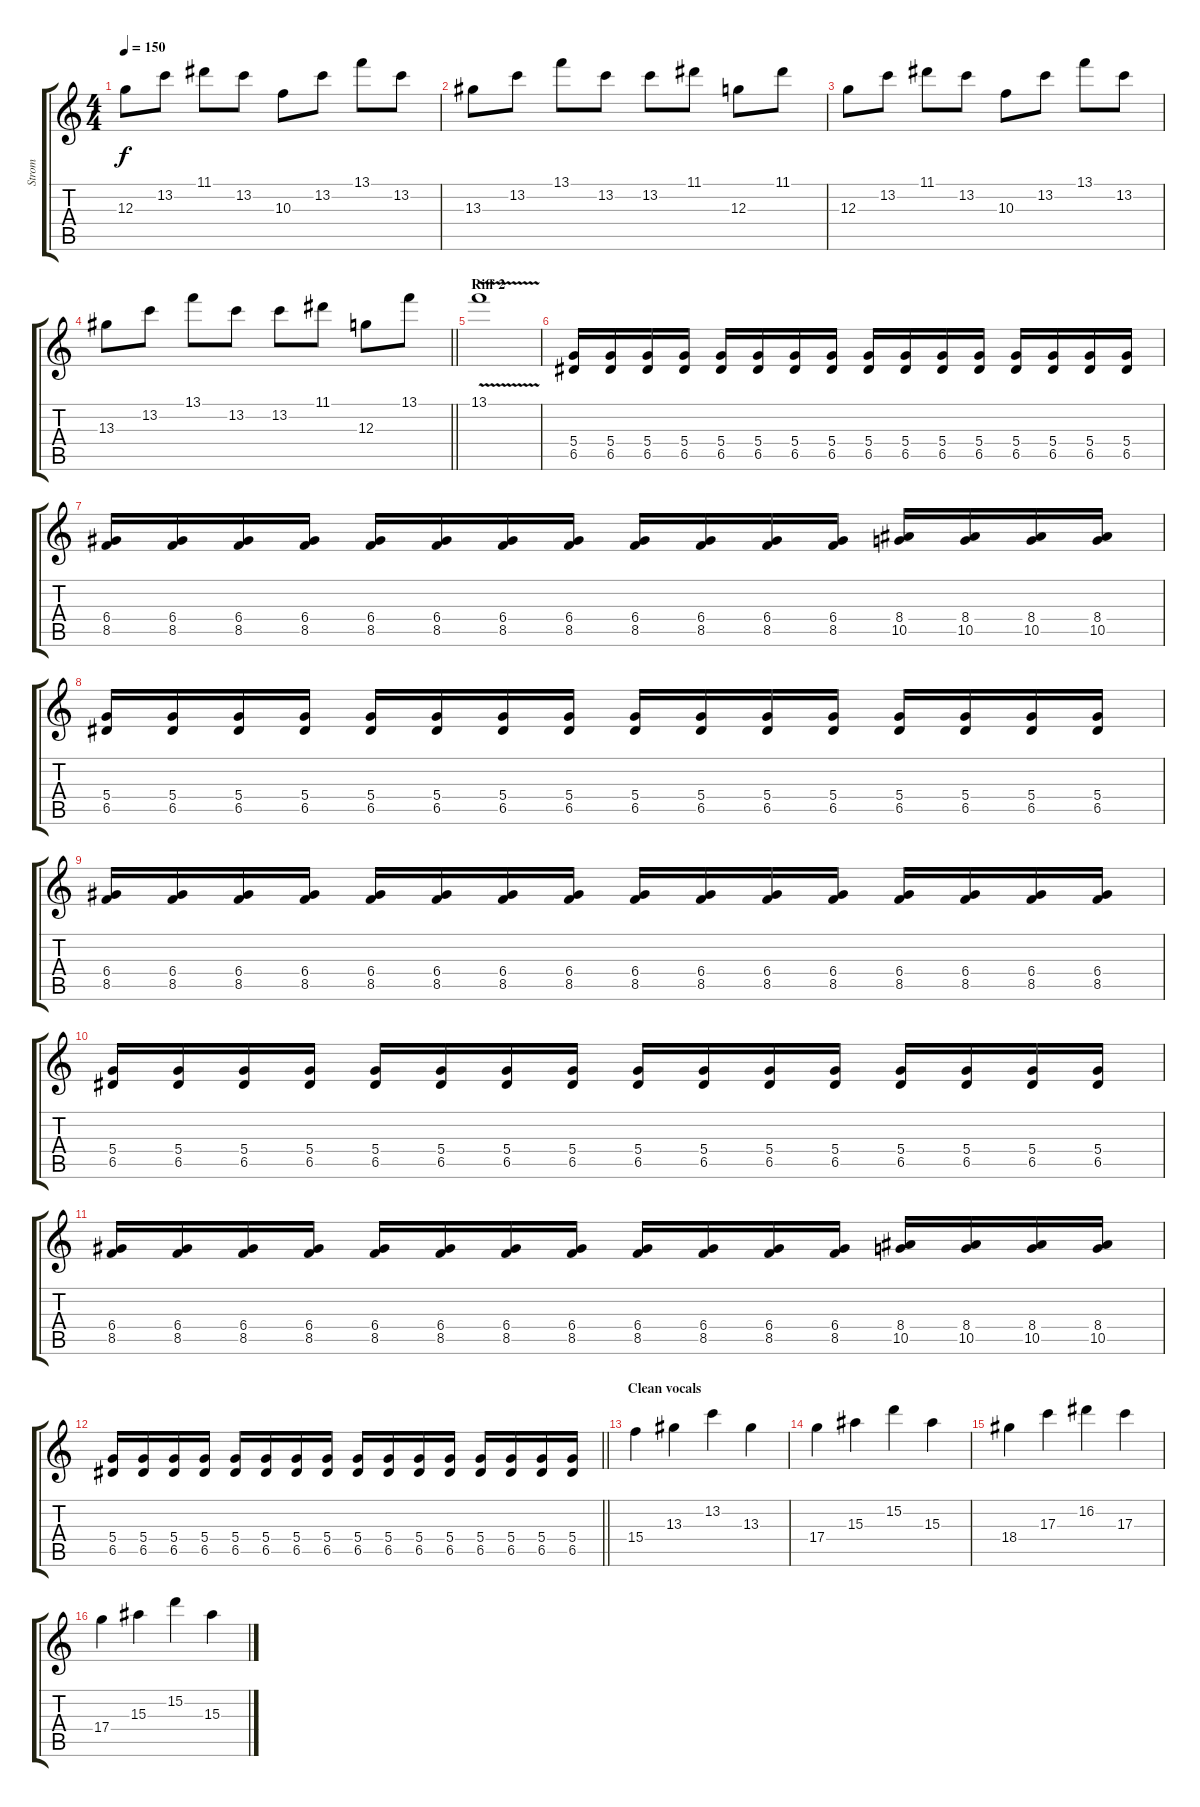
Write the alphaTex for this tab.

\track ("Strom" "Strom") {instrument distortionguitar}
\staff {score tabs}
\tuning (E4 B3 G3 D3 A2 E2) {hide}
\ts (4 4)
\tempo 150
\clef g2
\ks c
12.3.8{dy f} 13.2.8 11.1.8 13.2.8 10.3.8 13.2.8 13.1.8 13.2.8 |
13.3.8 13.2.8 13.1.8 13.2.8 13.2.8 11.1.8 12.3.8 11.1.8 |
12.3.8 13.2.8 11.1.8 13.2.8 10.3.8 13.2.8 13.1.8 13.2.8 |
\barLineRight lightlight
13.3.8 13.2.8 13.1.8 13.2.8 13.2.8 11.1.8 12.3.8 13.1.8 |
\section ("" "Riff 2")
13.1{v}.1 |
(5.4 6.5).16 (5.4 6.5).16 (5.4 6.5).16 (5.4 6.5).16 (5.4 6.5).16 (5.4 6.5).16 (5.4 6.5).16 (5.4 6.5).16 (5.4 6.5).16 (5.4 6.5).16 (5.4 6.5).16 (5.4 6.5).16 (5.4 6.5).16 (5.4 6.5).16 (5.4 6.5).16 (5.4 6.5).16 |
(6.4 8.5).16 (6.4 8.5).16 (6.4 8.5).16 (6.4 8.5).16 (6.4 8.5).16 (6.4 8.5).16 (6.4 8.5).16 (6.4 8.5).16 (6.4 8.5).16 (6.4 8.5).16 (6.4 8.5).16 (6.4 8.5).16 (8.4 10.5).16 (8.4 10.5).16 (8.4 10.5).16 (8.4 10.5).16 |
(5.4 6.5).16 (5.4 6.5).16 (5.4 6.5).16 (5.4 6.5).16 (5.4 6.5).16 (5.4 6.5).16 (5.4 6.5).16 (5.4 6.5).16 (5.4 6.5).16 (5.4 6.5).16 (5.4 6.5).16 (5.4 6.5).16 (5.4 6.5).16 (5.4 6.5).16 (5.4 6.5).16 (5.4 6.5).16 |
(6.4 8.5).16 (6.4 8.5).16 (6.4 8.5).16 (6.4 8.5).16 (6.4 8.5).16 (6.4 8.5).16 (6.4 8.5).16 (6.4 8.5).16 (6.4 8.5).16 (6.4 8.5).16 (6.4 8.5).16 (6.4 8.5).16 (6.4 8.5).16 (6.4 8.5).16 (6.4 8.5).16 (6.4 8.5).16 |
(5.4 6.5).16 (5.4 6.5).16 (5.4 6.5).16 (5.4 6.5).16 (5.4 6.5).16 (5.4 6.5).16 (5.4 6.5).16 (5.4 6.5).16 (5.4 6.5).16 (5.4 6.5).16 (5.4 6.5).16 (5.4 6.5).16 (5.4 6.5).16 (5.4 6.5).16 (5.4 6.5).16 (5.4 6.5).16 |
(6.4 8.5).16 (6.4 8.5).16 (6.4 8.5).16 (6.4 8.5).16 (6.4 8.5).16 (6.4 8.5).16 (6.4 8.5).16 (6.4 8.5).16 (6.4 8.5).16 (6.4 8.5).16 (6.4 8.5).16 (6.4 8.5).16 (8.4 10.5).16 (8.4 10.5).16 (8.4 10.5).16 (8.4 10.5).16 |
\barLineRight lightlight
(5.4 6.5).16 (5.4 6.5).16 (5.4 6.5).16 (5.4 6.5).16 (5.4 6.5).16 (5.4 6.5).16 (5.4 6.5).16 (5.4 6.5).16 (5.4 6.5).16 (5.4 6.5).16 (5.4 6.5).16 (5.4 6.5).16 (5.4 6.5).16 (5.4 6.5).16 (5.4 6.5).16 (5.4 6.5).16 |
\section ("" "Clean vocals")
15.4.4 13.3.4 13.2.4 13.3.4 |
17.4.4 15.3.4 15.2.4 15.3.4 |
18.4.4 17.3.4 16.2.4 17.3.4 |
17.4.4 15.3.4 15.2.4 15.3.4
